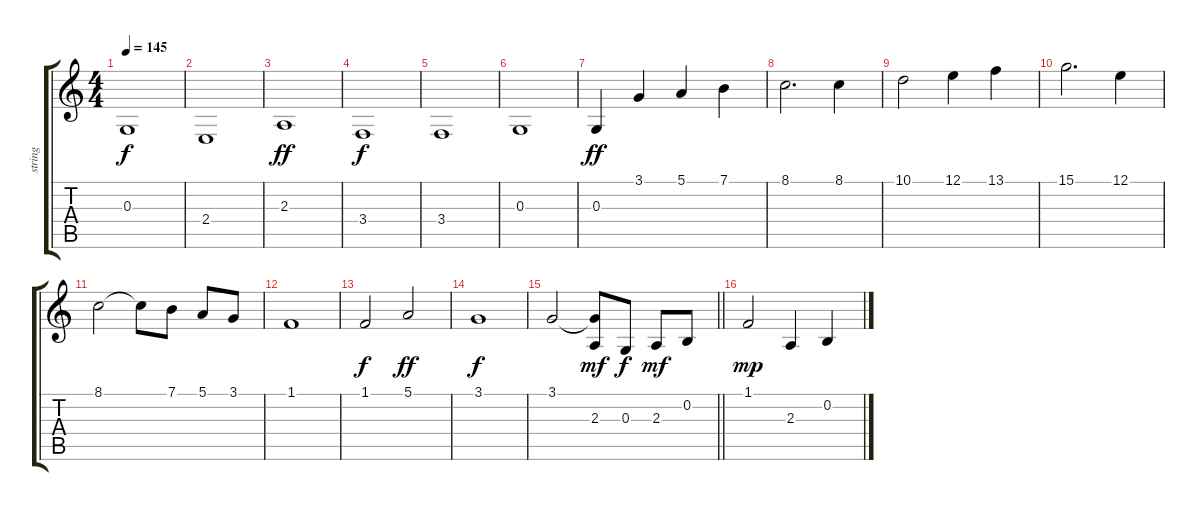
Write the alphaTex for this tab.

\track ("string" "string") {instrument stringensemble1}
\staff {score tabs}
\tuning (E4 B3 G3 D3 A2 E2) {hide}
\ts (4 4)
\tempo 145
\clef g2
\ks c
0.3.1{dy f} |
2.4.1 |
2.3.1{dy ff} |
3.4.1{dy f} |
3.4.1 |
0.3.1 |
0.3.4{dy ff} 3.1.4 5.1.4 7.1.4 |
8.1.2{d} 8.1.4 |
10.1.2 12.1.4 13.1.4 |
15.1.2{d} 12.1.4 |
8.1.2 8.1{t}.8 7.1.8 5.1.8 3.1.8 |
1.1.1 |
1.1.2{dy f} 5.1.2{dy ff} |
3.1.1{dy f} |
\barLineRight lightlight
3.1.2 (3.1{t} 2.3).8{dy mf} 0.3.8{dy f} 2.3.8{dy mf} 0.2.8 |
1.1.2{dy mp} 2.3.4 0.2.4
